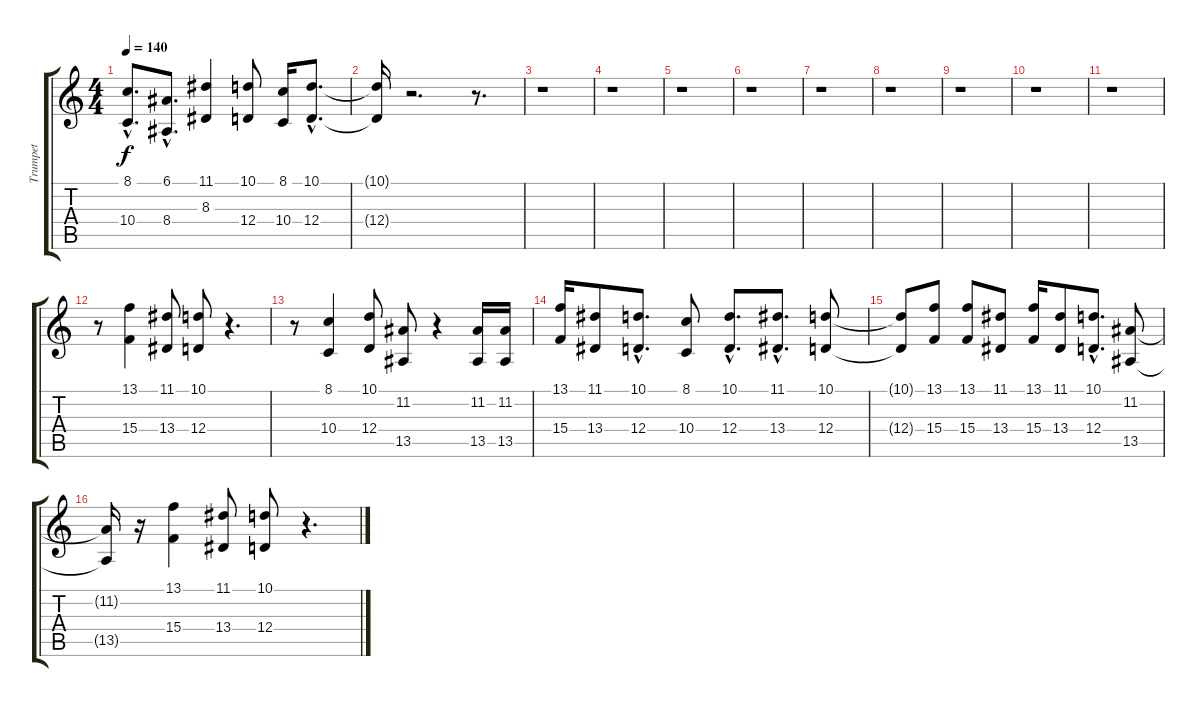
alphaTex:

\track ("Trumpet" "Trumpet") {instrument trumpet}
\staff {score tabs}
\tuning (E4 B3 G3 D3 A2 E2) {hide}
\ts (4 4)
\tempo 140
\clef g2
\ks c
(8.1{hac} 10.4{hac}).8{d dy f} (6.1{hac} 8.4{hac}).8{d} (11.1 8.3).4 (10.1 12.4).8 (8.1 10.4).16 (10.1{hac} 12.4{hac}).8{d} |
(10.1{t} 12.4{t}).16 r.2{d} r.8{d} |
r.1 |
r.1 |
r.1 |
r.1 |
r.1 |
r.1 |
r.1 |
r.1 |
r.1 |
r.8 (13.1 15.4).4 (11.1 13.4).8 (10.1 12.4).8 r.4{d} |
r.8 (8.1 10.4).4 (10.1 12.4).8 (11.2 13.5).8 r.4 (11.2 13.5).16 (11.2 13.5).16 |
(13.1 15.4).16 (11.1 13.4).8 (10.1{hac} 12.4{hac}).8{d} (8.1 10.4).8 (10.1{hac} 12.4{hac}).8{d} (11.1{hac} 13.4{hac}).8{d} (10.1 12.4).8 |
(10.1{t} 12.4{t}).8 (13.1 15.4).8 (13.1 15.4).8 (11.1 13.4).8 (13.1 15.4).16 (11.1 13.4).8 (10.1{hac} 12.4{hac}).8{d} (11.2 13.5).8 |
(11.2{t} 13.5{t}).16 r.16 (13.1 15.4).4 (11.1 13.4).8 (10.1 12.4).8 r.4{d}
